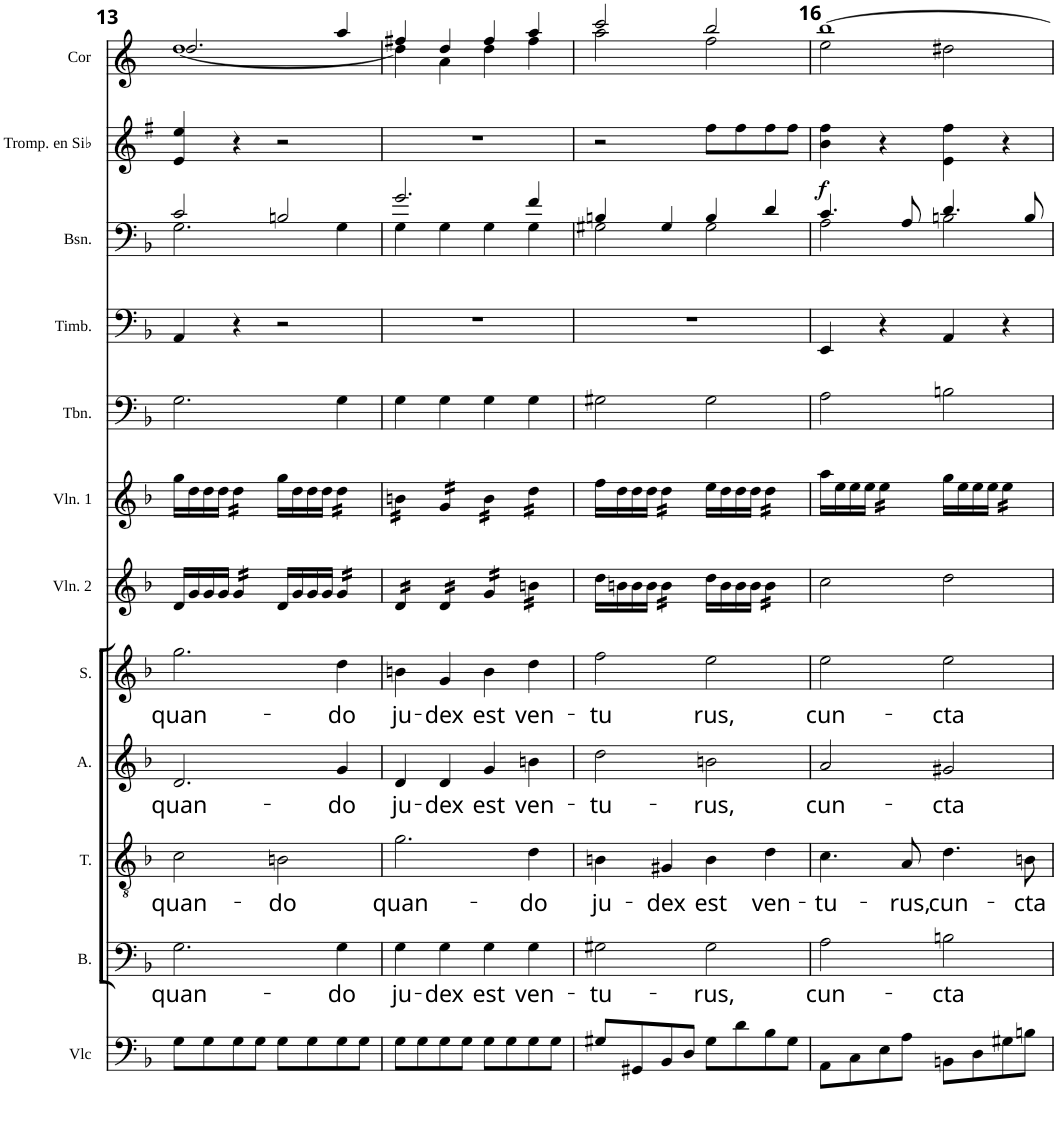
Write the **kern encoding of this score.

**kern	**kern	**text	**kern	**text	**kern	**text	**kern	**text	**kern	**kern	**kern	**kern	**kern	**kern	**dynam	**kern
*part12	*part11	*part11	*part10	*part10	*part9	*part9	*part8	*part8	*part7	*part6	*part5	*part4	*part3	*part2	*part2	*part1
*staff12	*staff11	*staff11	*staff10	*staff10	*staff9	*staff9	*staff8	*staff8	*staff7	*staff6	*staff5	*staff4	*staff3	*staff2	*staff2	*staff1
*I"Violoncelle	*I"Bass	*	*I"Tenor	*	*I"Alto	*	*I"Soprano	*	*I"Violon 2	*I"Violon 1	*I"Trombone	*I"Timbales	*I"Basson	*I"Trompette en Sib	*	*I"Cor en Fa
*I'Vlc	*I'B.	*	*I'T.	*	*I'A.	*	*I'S.	*	*I'Vln. 2	*I'Vln. 1	*I'Tbn.	*I'Timb.	*I'Bsn.	*I'Tromp. en Sib	*	*I'Cor
!!LO:PB:g=z
*clefF4	*clefF4	*	*clefGv2	*	*clefG2	*	*clefG2	*	*clefG2	*clefG2	*clefF4	*clefF4	*clefF4	*clefG2	*	*clefG2
*	*	*	*	*	*	*	*	*	*	*	*	*	*	*Trd1c2	*	*Trd4c7
*k[b-]	*k[b-]	*	*k[b-]	*	*k[b-]	*	*k[b-]	*	*k[b-]	*k[b-]	*k[b-]	*k[b-]	*k[b-]	*k[f#]	*	*k[]
*F:	*F:	*	*F:	*	*F:	*	*F:	*	*F:	*F:	*F:	*F:	*F:	*G:	*	*C:
*M4/4	*M4/4	*	*M4/4	*	*M4/4	*	*M4/4	*	*M4/4	*M4/4	*M4/4	*M4/4	*M4/4	*M4/4	*	*M4/4
*met(c)	*met(c)	*	*met(c)	*	*met(c)	*	*met(c)	*	*met(c)	*met(c)	*met(c)	*met(c)	*met(c)	*met(c)	*	*met(c)
=13	=13	=13	=13	=13	=13	=13	=13	=13	=13	=13	=13	=13	=13	=13	=13	=13
!	!	!LO:LY:b	!	!LO:LY:b	!	!LO:LY:b	!	!LO:LY:b	!	!	!	!	!	!	!	!
*	*	*	*	*	*	*	*	*	*	*	*	*	*^	*	*	*^
8G\L	2.G\	quan-	2c\	quan-	2.d/	quan-	2.gg\	quan-	16d/LL	16gg\LL	2.G\	4AA/	2c/	2.G\	4e/ 4ee/	.	2.dd/	[1dd
.	.	.	.	.	.	.	.	.	16g/	16dd\	.	.	.	.	.	.	.	.
8G\	.	.	.	.	.	.	.	.	16g/	16dd\	.	.	.	.	.	.	.	.
.	.	.	.	.	.	.	.	.	16g/JJ	16dd\JJ	.	.	.	.	.	.	.	.
*	*	*	*	*	*	*	*	*	*tremolo	*	*	*	*	*	*	*	*	*
*	*	*	*	*	*	*	*	*	*	*tremolo	*	*	*	*	*	*	*	*
8G\	.	.	.	.	.	.	.	.	16g/LL	16dd\LL	.	4r	.	.	4r	.	.	.
.	.	.	.	.	.	.	.	.	16g/	16dd\	.	.	.	.	.	.	.	.
8G\J	.	.	.	.	.	.	.	.	16g/	16dd\	.	.	.	.	.	.	.	.
.	.	.	.	.	.	.	.	.	16g/JJ	16dd\JJ	.	.	.	.	.	.	.	.
*	*	*	*	*	*	*	*	*	*	*Xtremolo	*	*	*	*	*	*	*	*
*	*	*	*	*	*	*	*	*	*Xtremolo	*	*	*	*	*	*	*	*	*
!	!	!	!	!LO:LY:b	!	!	!	!	!	!	!	!	!	!	!	!	!	!
8G\L	.	.	2Bn\	-do	.	.	.	.	16d/LL	16gg\LL	.	2r	2Bn/	.	2r	.	.	.
.	.	.	.	.	.	.	.	.	16g/	16dd\	.	.	.	.	.	.	.	.
8G\	.	.	.	.	.	.	.	.	16g/	16dd\	.	.	.	.	.	.	.	.
.	.	.	.	.	.	.	.	.	16g/JJ	16dd\JJ	.	.	.	.	.	.	.	.
!	!	!LO:LY:b	!	!	!	!LO:LY:b	!	!LO:LY:b	!	!	!	!	!	!	!	!	!	!
*	*	*	*	*	*	*	*	*	*tremolo	*	*	*	*	*	*	*	*	*
*	*	*	*	*	*	*	*	*	*	*tremolo	*	*	*	*	*	*	*	*
8G\	4G\	-do	.	.	4g/	-do	4dd\	-do	16g/LL	16dd\LL	4G\	.	.	4G\	.	.	4aa/	.
.	.	.	.	.	.	.	.	.	16g/	16dd\	.	.	.	.	.	.	.	.
8G\J	.	.	.	.	.	.	.	.	16g/	16dd\	.	.	.	.	.	.	.	.
.	.	.	.	.	.	.	.	.	16g/JJ	16dd\JJ	.	.	.	.	.	.	.	.
=14	=14	=14	=14	=14	=14	=14	=14	=14	=14	=14	=14	=14	=14	=14	=14	=14	=14	=14
!	!	!LO:LY:b	!	!LO:LY:b	!	!LO:LY:b	!	!LO:LY:b	!	!	!	!	!	!	!	!	!	!
8G\L	4G\	ju-	2.g\	quan-	4d/	ju-	4bn\	ju-	16d/LL	16bn\LL	4G\	1r	2.g/	4G\	1r	.	4ff#X/	4dd\]
.	.	.	.	.	.	.	.	.	16d/	16bn\	.	.	.	.	.	.	.	.
8G\	.	.	.	.	.	.	.	.	16d/	16bn\	.	.	.	.	.	.	.	.
.	.	.	.	.	.	.	.	.	16d/JJ	16bn\JJ	.	.	.	.	.	.	.	.
!	!	!LO:LY:b	!	!	!	!LO:LY:b	!	!LO:LY:b	!	!	!	!	!	!	!	!	!	!
8G\	4G\	-dex	.	.	4d/	-dex	4g/	-dex	16d/LL	16g/LL	4G\	.	.	4G\	.	.	4dd/	4a\
.	.	.	.	.	.	.	.	.	16d/	16g/	.	.	.	.	.	.	.	.
8G\J	.	.	.	.	.	.	.	.	16d/	16g/	.	.	.	.	.	.	.	.
.	.	.	.	.	.	.	.	.	16d/JJ	16g/JJ	.	.	.	.	.	.	.	.
!	!	!LO:LY:b	!	!	!	!LO:LY:b	!	!LO:LY:b	!	!	!	!	!	!	!	!	!	!
8G\L	4G\	est	.	.	4g/	est	4b\	est	16g/LL	16b\LL	4G\	.	.	4G\	.	.	4ff#/	4dd\
.	.	.	.	.	.	.	.	.	16g/	16b\	.	.	.	.	.	.	.	.
8G\	.	.	.	.	.	.	.	.	16g/	16b\	.	.	.	.	.	.	.	.
.	.	.	.	.	.	.	.	.	16g/JJ	16b\JJ	.	.	.	.	.	.	.	.
!	!	!LO:LY:b	!	!LO:LY:b	!	!LO:LY:b	!	!LO:LY:b	!	!	!	!	!	!	!	!	!	!
8G\	4G\	ven-	4d\	-do	4bn\	ven-	4dd\	ven-	16bn\LL	16dd\LL	4G\	.	4f/	4G\	.	.	4aa/	4ff#\
.	.	.	.	.	.	.	.	.	16bn\	16dd\	.	.	.	.	.	.	.	.
8G\J	.	.	.	.	.	.	.	.	16bn\	16dd\	.	.	.	.	.	.	.	.
.	.	.	.	.	.	.	.	.	16bn\JJ	16dd\JJ	.	.	.	.	.	.	.	.
*	*	*	*	*	*	*	*	*	*	*Xtremolo	*	*	*	*	*	*	*	*
*	*	*	*	*	*	*	*	*	*Xtremolo	*	*	*	*	*	*	*	*	*
=15	=15	=15	=15	=15	=15	=15	=15	=15	=15	=15	=15	=15	=15	=15	=15	=15	=15	=15
!	!	!LO:LY:b	!	!LO:LY:b	!	!LO:LY:b	!	!LO:LY:b	!	!	!	!	!	!	!	!	!	!
8G#X/L	2G#X\	-tu-	4Bn\	ju-	2dd\	-tu-	2ff\	-tu	16dd\LL	16ff\LL	2G#X\	1r	4Bn/	2G#X\	2r	.	2ccc/	2aa\
.	.	.	.	.	.	.	.	.	16bn\	16dd\	.	.	.	.	.	.	.	.
8GG#X/	.	.	.	.	.	.	.	.	16b\	16dd\	.	.	.	.	.	.	.	.
.	.	.	.	.	.	.	.	.	16b\JJ	16dd\JJ	.	.	.	.	.	.	.	.
!	!	!	!	!LO:LY:b	!	!	!	!	!	!	!	!	!	!	!	!	!	!
*	*	*	*	*	*	*	*	*	*tremolo	*	*	*	*	*	*	*	*	*
*	*	*	*	*	*	*	*	*	*	*tremolo	*	*	*	*	*	*	*	*
8BB-/	.	.	4G#X/	-dex	.	.	.	.	16b\LL	16dd\LL	.	.	4G#/	.	.	.	.	.
.	.	.	.	.	.	.	.	.	16b\	16dd\	.	.	.	.	.	.	.	.
8D/J	.	.	.	.	.	.	.	.	16b\	16dd\	.	.	.	.	.	.	.	.
.	.	.	.	.	.	.	.	.	16b\JJ	16dd\JJ	.	.	.	.	.	.	.	.
*	*	*	*	*	*	*	*	*	*	*Xtremolo	*	*	*	*	*	*	*	*
*	*	*	*	*	*	*	*	*	*Xtremolo	*	*	*	*	*	*	*	*	*
!	!	!LO:LY:b	!	!LO:LY:b	!	!LO:LY:b	!	!LO:LY:b	!	!	!	!	!	!	!	!	!	!
8G#\L	2G#\	-rus,	4B\	est	2bn\	-rus,	2ee\	rus,	16dd\LL	16ee\LL	2G#\	.	4B/	2G#\	8ff#\L	.	2bb/	2ff\
.	.	.	.	.	.	.	.	.	16b\	16dd\	.	.	.	.	.	.	.	.
8d\	.	.	.	.	.	.	.	.	16b\	16dd\	.	.	.	.	8ff#\	.	.	.
.	.	.	.	.	.	.	.	.	16b\JJ	16dd\JJ	.	.	.	.	.	.	.	.
!	!	!	!	!LO:LY:b	!	!	!	!	!	!	!	!	!	!	!	!	!	!
*	*	*	*	*	*	*	*	*	*tremolo	*	*	*	*	*	*	*	*	*
*	*	*	*	*	*	*	*	*	*	*tremolo	*	*	*	*	*	*	*	*
8B-\	.	.	4d\	ven-	.	.	.	.	16b\LL	16dd\LL	.	.	4d/	.	8ff#\	.	.	.
.	.	.	.	.	.	.	.	.	16b\	16dd\	.	.	.	.	.	.	.	.
8G#\J	.	.	.	.	.	.	.	.	16b\	16dd\	.	.	.	.	8ff#\J	.	.	.
.	.	.	.	.	.	.	.	.	16b\JJ	16dd\JJ	.	.	.	.	.	.	.	.
*	*	*	*	*	*	*	*	*	*	*Xtremolo	*	*	*	*	*	*	*	*
*	*	*	*	*	*	*	*	*	*Xtremolo	*	*	*	*	*	*	*	*	*
=16	=16	=16	=16	=16	=16	=16	=16	=16	=16	=16	=16	=16	=16	=16	=16	=16	=16	=16
!	!	!LO:LY:b	!	!LO:LY:b	!	!LO:LY:b	!	!LO:LY:b	!	!	!	!	!	!	!	!LO:DY:b	!	!
8AA\L	2A\	cun-	4.c\	-tu-	2a/	cun-	2ee\	cun-	2cc\	16aa\LL	2A\	4EE/	4.c/	2A\	4b\ 4ff#\	f	[1bb	2ee\
.	.	.	.	.	.	.	.	.	.	16ee\	.	.	.	.	.	.	.	.
8C\	.	.	.	.	.	.	.	.	.	16ee\	.	.	.	.	.	.	.	.
.	.	.	.	.	.	.	.	.	.	16ee\JJ	.	.	.	.	.	.	.	.
*	*	*	*	*	*	*	*	*	*	*tremolo	*	*	*	*	*	*	*	*
8E\	.	.	.	.	.	.	.	.	.	16ee\LL	.	4r	.	.	4r	.	.	.
.	.	.	.	.	.	.	.	.	.	16ee\	.	.	.	.	.	.	.	.
!	!	!	!	!LO:LY:b	!	!	!	!	!	!	!	!	!	!	!	!	!	!
8A\J	.	.	8A/	-rus,	.	.	.	.	.	16ee\	.	.	8A/	.	.	.	.	.
.	.	.	.	.	.	.	.	.	.	16ee\JJ	.	.	.	.	.	.	.	.
*	*	*	*	*	*	*	*	*	*	*Xtremolo	*	*	*	*	*	*	*	*
!	!	!LO:LY:b	!	!LO:LY:b	!	!LO:LY:b	!	!LO:LY:b	!	!	!	!	!	!	!	!	!	!
8BBn\L	2Bn\	-cta	4.d\	cun-	2g#X/	-cta	2ee\	-cta	2dd\	16gg\LL	2Bn\	4AA/	4.d/	2Bn\	4e\ 4ff#\	.	.	2dd#X\
.	.	.	.	.	.	.	.	.	.	16ee\	.	.	.	.	.	.	.	.
8D\	.	.	.	.	.	.	.	.	.	16ee\	.	.	.	.	.	.	.	.
.	.	.	.	.	.	.	.	.	.	16ee\JJ	.	.	.	.	.	.	.	.
*	*	*	*	*	*	*	*	*	*	*tremolo	*	*	*	*	*	*	*	*
8G#X\	.	.	.	.	.	.	.	.	.	16ee\LL	.	4r	.	.	4r	.	.	.
.	.	.	.	.	.	.	.	.	.	16ee\	.	.	.	.	.	.	.	.
!	!	!	!	!LO:LY:b	!	!	!	!	!	!	!	!	!	!	!	!	!	!
8Bn\J	.	.	8Bn\	-cta	.	.	.	.	.	16ee\	.	.	8B/	.	.	.	.	.
.	.	.	.	.	.	.	.	.	.	16ee\JJ	.	.	.	.	.	.	.	.
*	*	*	*	*	*	*	*	*	*	*Xtremolo	*	*	*	*	*	*	*	*
*	*	*	*	*	*	*	*	*	*	*	*	*	*v	*v	*	*	*v	*v
=	=	=	=	=	=	=	=	=	=	=	=	=	=	=	=	=
*-	*-	*-	*-	*-	*-	*-	*-	*-	*-	*-	*-	*-	*-	*-	*-	*-
